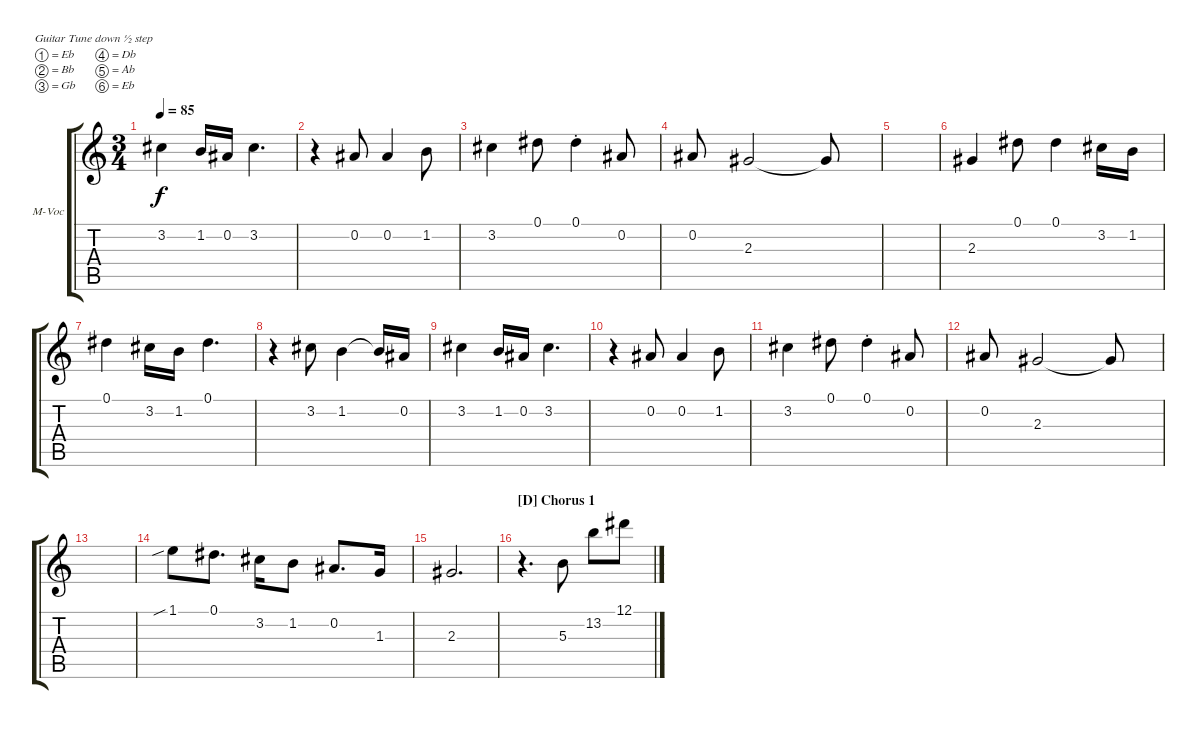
\defaultSystemsLayout 4
\bracketExtendMode groupsimilarinstruments
\firstSystemTrackNameOrientation horizontal
\otherSystemsTrackNameOrientation horizontal
\track ("Main Vocal" "M-Voc") {instrument acousticguitarsteel}
\staff {score tabs}
\tuning (Eb4 Bb3 Gb3 Db3 Ab2 Eb2)
\ts (3 4)
\tempo 85
\clef g2
\ks c
3.2.4{dy f} 1.2.16 0.2.16 3.2.4{d} |
r.4 0.2.8 0.2.4 1.2.8 |
3.2.4 0.1.8 0.1{st}.4 0.2.8 |
0.2.8 2.3.2 2.3{t}.8 |
|
2.3.4 0.1.8 0.1.4 3.2.16 1.2.16 |
0.1.4 3.2.16 1.2.16 0.1.4{d} |
r.4 3.2.8 1.2.4 1.2{t}.16 0.2.16 |
3.2.4 1.2.16 0.2.16 3.2.4{d} |
r.4 0.2.8 0.2.4 1.2.8 |
3.2.4 0.1.8 0.1{st}.4 0.2.8 |
0.2.8 2.3.2 2.3{t}.8 |
|
1.1{sib}.8 0.1.8{d} 3.2.16 1.2.8 0.2.8{d} 1.3.16 |
2.3.2{d} |
\section ("D" "Chorus 1")
r.4{d} 5.3.8 13.2.8 12.1.8
